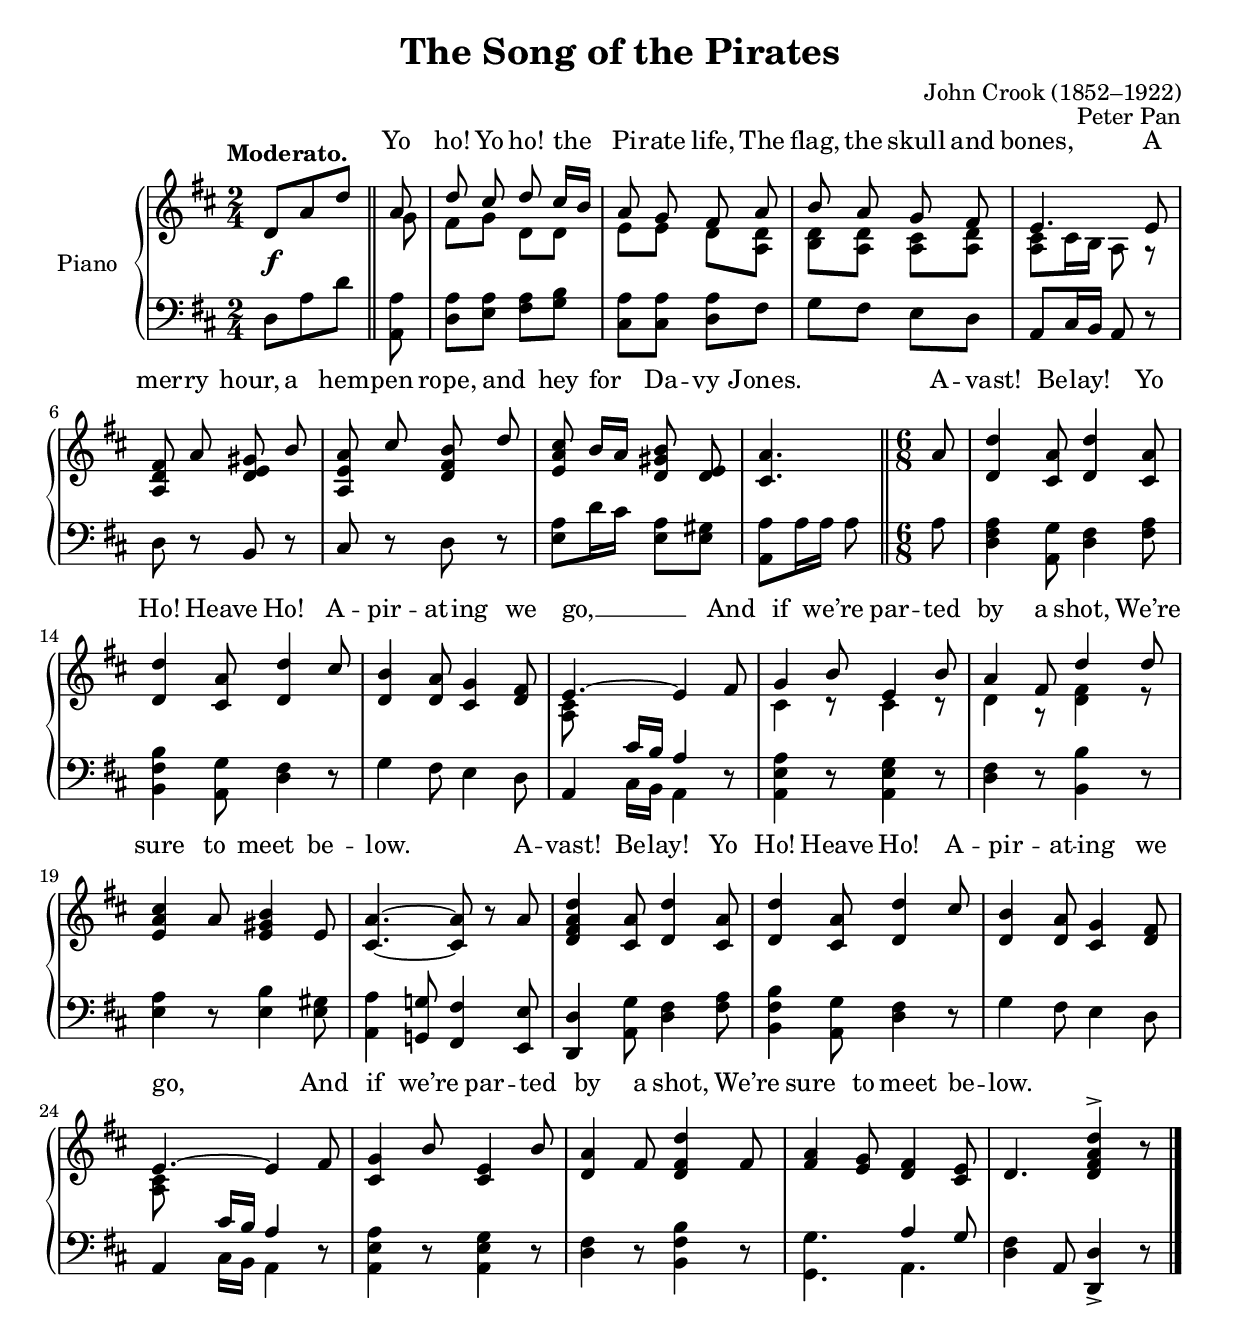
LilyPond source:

\version "2.19.49"
\language "english"
\include "Peter_Pan.ily"

\header {
  title = "The Song of the Pirates"
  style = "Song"
}

global = {
  \key d \major
}

dynamics = {
  \time 2/4

  \set Score.tempoHideNote = ##t
  \tempo "Moderato." 4 = 110

	s8\f	s4		%…

  \bar "||"

				s8	|
	s2*7
	s4.			%…

  \bar "||"

  % Switch from 2/4 time with one eighth-note left in the measure
  % to 6/8 time, still with one eighth-note left in the measure:

  % Print the new time signature
  \time 6/8

  % Fake `\partial 8`
  \set Timing.measureLength = #(ly:make-moment 1 8)
						s8	|

  % Actually set the new time signature
  \set Timing.measureLength = #(ly:make-moment 6 8)

	s2.*16

  \bar "|."
}

words = \lyricmode {
  Yo ho! Yo ho! the Pi -- rate life,
  The flag, the skull and bones,
  A mer -- ry hour, a hem -- pen rope,
  and hey for Da -- vy Jones.

  A -- vast! Be -- lay! Yo Ho! Heave Ho!
  A -- pir -- at -- ing we go, __
  And if we’re par -- ted by a shot,
  We’re sure to meet be -- low.

  A -- vast! Be -- lay! Yo Ho! Heave Ho!
  A -- pir -- at -- ing we go,
  And if we’re par -- ted by a shot,
  We’re sure to meet be -- low.
}

melody = \relative c'' {
  \voiceOne
  \autoBeamOff
	s8*3						a8		|
	d8		cs		d		cs16[	b]	|
	a8		g		fs		a		|
	b8		a		g		fs		|
	e4.						%…

							e8		|
	<a, d fs>8	a'		<d, e gs>	b'		|
	<a, e' a>8	cs'		<d, fs b>	d'		|
	<e, a cs>8	b'16[	a]	<d, gs b>8	<d e>		|
	<cs a'>4.					%…

						a'8	|
	<d, d'>4	<cs a'>8 <d d'>4	<cs a'>8|
	<d d'>4		<cs a'>8 <d d'>4	cs'8	|
	<d, b'>4	<d a'>8	<cs g'>4	<d fs>8	|
	e4.~			e4		%…

						fs8	|
	g4		b8	e,4		b'8	|
	a4		fs8	d'4		d8	|
	<e, a cs>4	a8	<e gs b>4	e8	|
  \oneVoice
	<cs a'>4.~		q8	r8	%…

  \voiceOne
						a'8	|
	<d, fs a d>4	<cs a'>8 <d d'>4	<cs a'>8|
	<d d'>4		<cs a'>8 <d d'>4	cs'8	|
	<d, b'>4	<d a'>8	<cs g'>4	<d fs>8	|
	e4.~			e4		%…

						fs8	|
	<cs g'>4	b'8	<cs,e>4		b'8	|
	<d, a'>4	fs8	<d fs d'>4	fs8	|
	<fs a>4		<e g>8	<d fs>4		<cs e>8	|
	d4.			<d fs a d>4->	%…

  \oneVoice
						r8	|
}

upper = \relative c' {
  \clef treble
  \global

  <<
    \new Voice = "melody" \melody
    {
	d8[		a'		d]		%…

      \voiceTwo
							g,		|
	fs8		g		d		d		|
	e8		e		d		<a d>		|
	<b d>8		<a d>		<a cs>		<a d>		|
	<a cs>8		cs16	b	a8		%…

							r8		|
	s2*3								|||
	s4.						%…

						s8	|
	s2.*3						|||
	<a cs>8	s	%…

      \change Staff = "lower"
      \voiceOne
			cs16 b	a4		%…

      \change Staff = "upper"
      \voiceTwo
						s8	|
	cs4		r8	cs4		r8	|
	d4		r8	<d fs>4		r8	|
	s2.						|
	s8*5					%…

						s8	|
	s2.*3						|||
	<a cs>8	s	%…
      \change Staff = "lower"
      \voiceOne
			cs16 b	a4		%…

      \change Staff = "upper"
      \voiceTwo
						s8	|
	s2.*3						|||
	s8*5					%…

						s8	|
    }
  >>
}

lower = \relative c {
  \clef bass
  \global

	d8[		a'		d]		%…

							<a, a'>		|
	<d a'>8		<e a>		<fs a>		<g b>		|
	<cs,a'>8	q		<d a'>		fs		|
	g8		fs		e		d		|
	a8		cs16	b	a8		%…

							r		|
	d8		r		b		r		|
	cs8		r		d		r		|
	<e a>8		d'16	cs	<e, a>8		<e gs>		|
	<a, a'>8	a'16	a	a8		%…

						a8	|
	<d, fs a>4	<a g'>8	<d fs>4		<fs a>8	|
	<b, fs' b>4	<a g'>8	<d fs>4		r8	|
	g4		fs8	e4		d8	|
	a4	%…
  \voiceTwo
		cs16 b	a4		%…

  \oneVoice
						r8	|
	<a e' a>4	r8	<a e' g>4	r8	|
	<d fs>4		r8	<b b'>4		r8	|
	<e a>4		r8	<e b'>4		<e gs>8	|
	<a, a'>4	<g!g'!>8 <fs fs'>4	%…

						<e e'>8	|
	<d d'>4		<a' g'>8 <d fs>4	<fs a>8	|
	<b, fs' b>4	<a g'>8	<d fs>4		r8	|
	g4		fs8	e4		d8	|
	a4	%…
  \voiceTwo
		cs16 b	a4		%…

  \oneVoice
						r8	|
	<a e' a>4	r8	<a e' g>4	r8	|
	<d fs>4		r8	<b fs' b>4	r8	|
  <<
    {
	s4.			a'4		g8	|%=
    }
    \\
    {
	<g, g'>4.		a4.			|%=
    }
  >>							|
	<d fs>4		a8	<d, d'>4->	%…

						r8	|
}

\score {
  \new PianoStaff
    \with {
      instrumentName = #"Piano"
      midiInstrument = #"acoustic grand"
    }
  <<
    \new Lyrics = "words"
    \new Staff = "upper" \upper
    \new Dynamics = "dynamics" \dynamics
    \new Staff = "lower" \lower
    \context Lyrics = "words" {
      \lyricsto "melody" \words
    }
  >>
  \layout {
    \context {
      \PianoStaff
      \accepts Dynamics
    }
  }
  \midi {
    \context {
      \PianoStaff
      \accepts Dynamics
    }
  }
}
